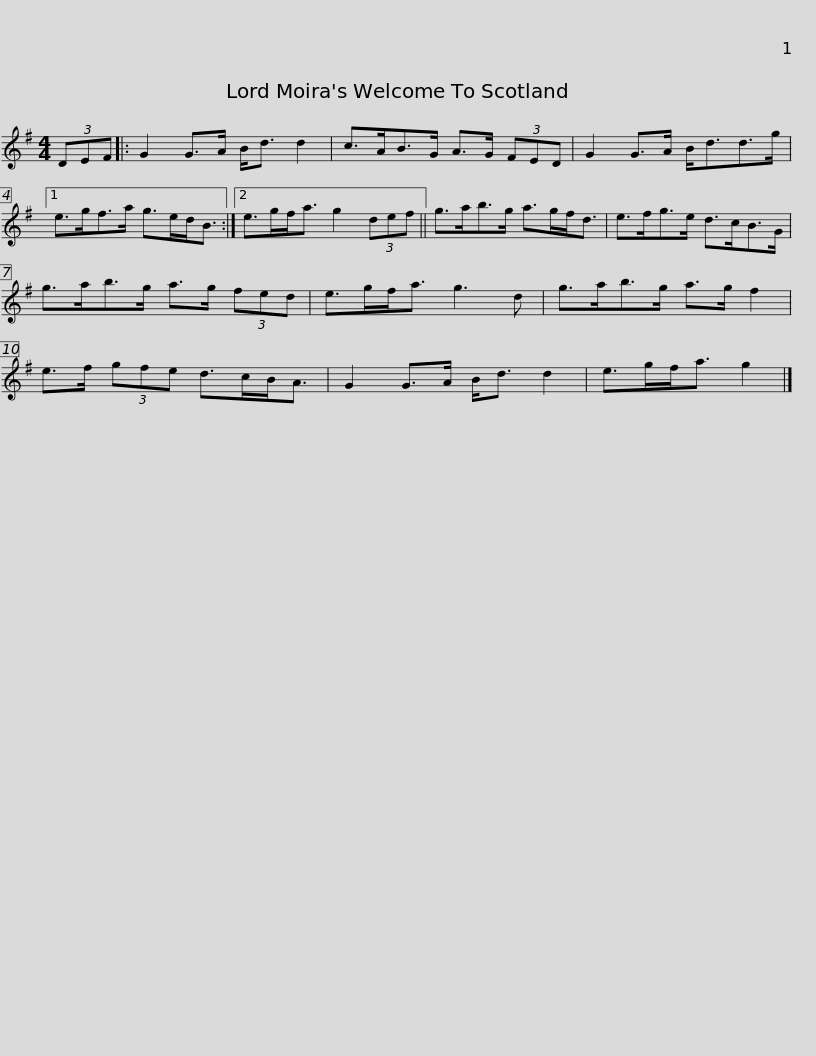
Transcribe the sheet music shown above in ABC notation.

X:1
L:1/8
M:4/4
I:linebreak $
K:G
V:1 treble
V:1
 (3DEF |: G2 G>A B<d d2 | c>AB>G A>G (3FED | G2 G>A B<dd>g |1 e>gf>a g>ed<B :|2$ %5
 e>gf<a g2 (3def || g>ab>g a>gf<d | e>fg>e d>cB>G | g>ab>g a>g (3fed |$ e>gf<a g3 d | %10
 g>ab>g a>g f2 | e>f (3gfe d>cB<A | G2 G>A B<d d2 | e>gf<a g2 |] %14
